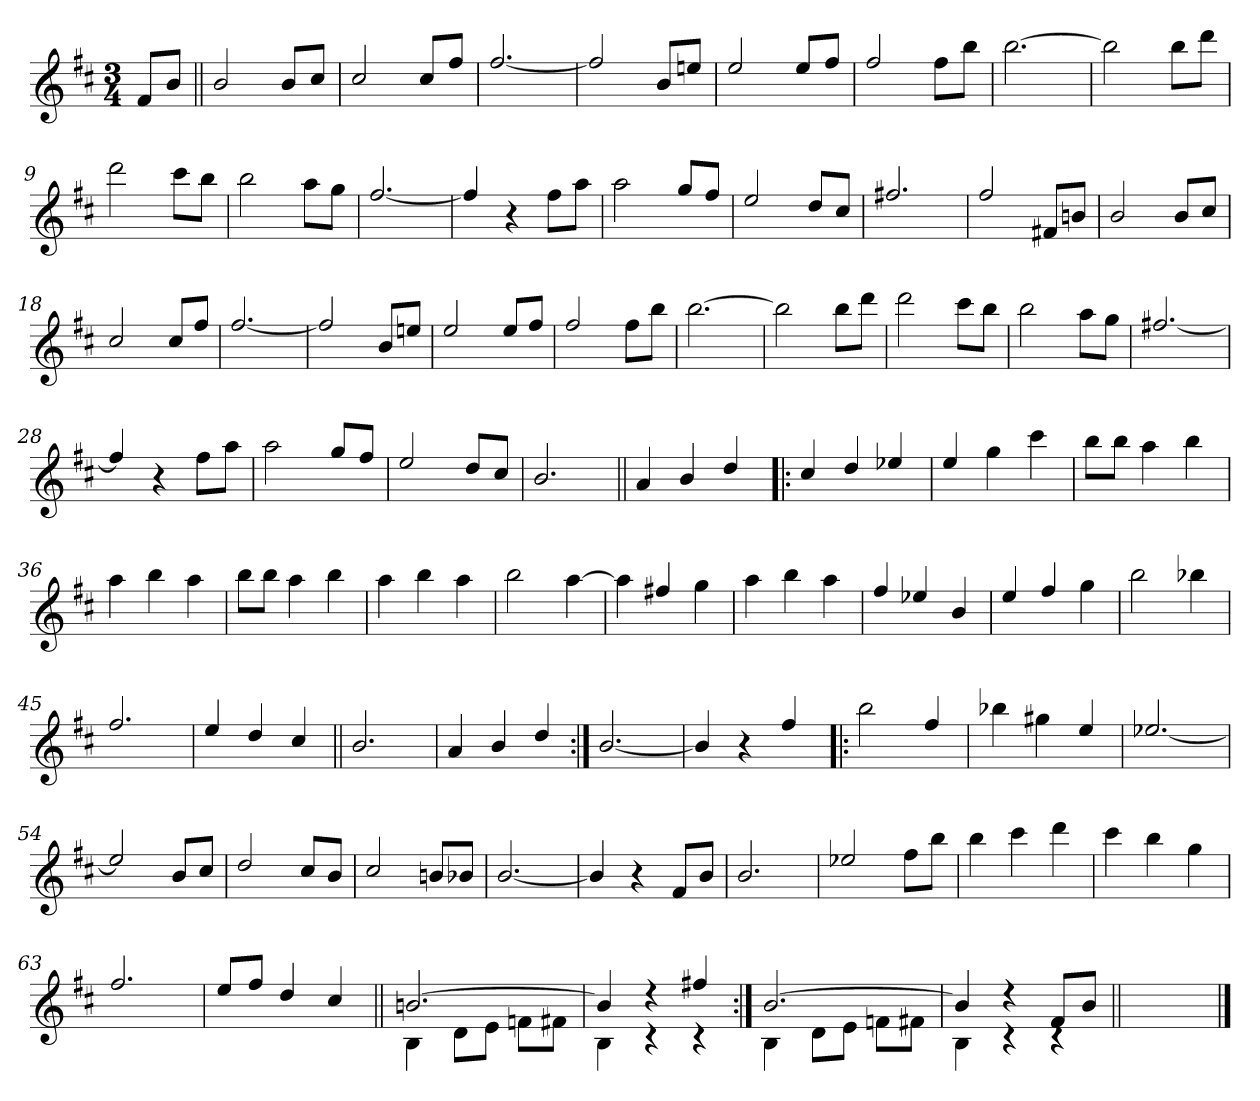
**kern
*part1
*staff1
*clefG2
*k[f#c#]
*D:
*M3/4
=
8f#/L
8b/J
=1||
2b/
8b/L
8cc#/J
=2
2cc#/
8cc#/L
8ff#/J
=3
[2.ff#/
=4
2ff#/]
8b/L
8een/J
=5
2ee/
8ee/L
8ff#/J
=6
2ff#/
8ff#\L
8bb\J
!!LO:LB:g=z
=7
[2.bb\
=8
2bb\]
8bb\L
8ddd\J
=9
2ddd\
8ccc#\L
8bb\J
=10
2bb\
8aa\L
8gg\J
=11
[2.ff#/
=12
4ff#/]
4r
8ff#\L
8aa\J
!!LO:LB:g=z
=13
2aa\
8gg/L
8ff#/J
=14
2ee/
8dd/L
8cc#/J
=15
2.ff#X/
=16
2ff#/
8f#X/L
8bn/J
=17
2b/
8b/L
8cc#/J
=18
2cc#/
8cc#/L
8ff#/J
!!LO:LB:g=z
=19
[2.ff#/
=20
2ff#/]
8b/L
8een/J
=21
2ee/
8ee/L
8ff#/J
=22
2ff#/
8ff#\L
8bb\J
=23
[2.bb\
=24
2bb\]
8bb\L
8ddd\J
=25
2ddd\
8ccc#\L
8bb\J
!!LO:LB:g=z
=26
2bb\
8aa\L
8gg\J
=27
[2.ff#X/
=28
4ff#/]
4r
8ff#\L
8aa\J
=29
2aa\
8gg/L
8ff#/J
=30
2ee/
8dd/L
8cc#/J
=31
2.b/
!!LO:LB:g=z
=32||
4a/
4b/
4dd/
=33!|:
4cc#/
4dd/
4ee-X/
=34
4ee/
4gg\
4ccc#\
=35
8bb\L
8bb\J
4aa\
4bb\
=36
4aa\
4bb\
4aa\
=37
8bb\L
8bb\J
4aa\
4bb\
!!LO:LB:g=z
=38
4aa\
4bb\
4aa\
=39
2bb\
[4aa\
=40
4aa\]
4ff#X/
4gg\
=41
4aa\
4bb\
4aa\
=42
4ff#/
4ee-X/
4b/
=43
4ee/
4ff#/
4gg\
!!LO:LB:g=z
=44
2bb\
4bb-X\
=45
2.ff#/
=46
4ee/
4dd/
4cc#/
=47||
2.b/
=48
4a/
4b/
4dd/
=49:|!
[2.b/
=50
4b/]
4r
4ff#/
!!LO:LB:g=z
=51!|:
2bb\
4ff#/
=52
4bb-X\
4gg#X\
4ee/
=53
[2.ee-X/
=54
2ee-/]
8b/L
8cc#/J
=55
2dd/
8cc#/L
8b/J
=56
2cc#/
8bn/L
8b-X/J
!!LO:LB:g=z
=57
[2.b/
=58
4b/]
4r
8f#/L
8b/J
=59
2.b/
=60
2ee-X/
8ff#\L
8bb\J
=61
4bb\
4ccc#\
4ddd\
=62
4ccc#\
4bb\
4gg\
=63
2.ff#/
!!LO:LB:g=z
=64
8ee/L
8ff#/J
4dd/
4cc#/
=65||
*^
[>2.bn/	4B\
.	8d\L
.	8e\J
.	8fn\L
.	8f#X\J
=66	=66
4b/]	4B\
4rdd	4rc
4ff#X/	4rc
=67:|!	=67:|!
[>2.b/	4B\
.	8d\L
.	8e\J
.	8fn\L
.	8f#X\J
=68	=68
4b/]	4B\
4rdd	4rc
8f#/L	4rc
8b/J	.
*v	*v
=69||
2.ryy
==
*-
